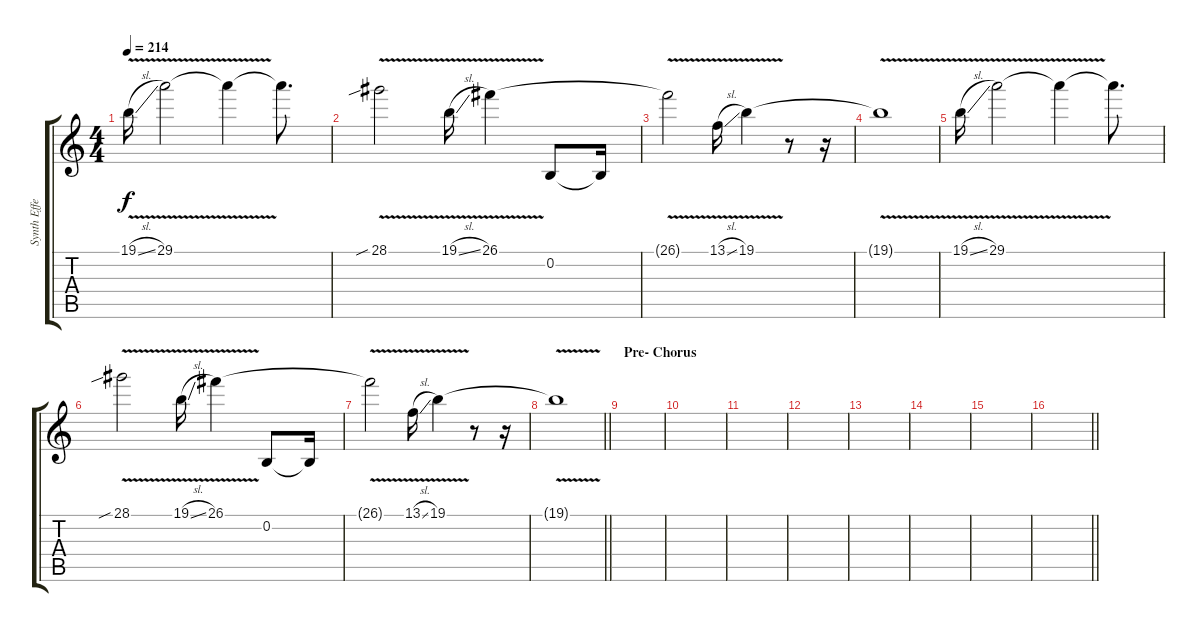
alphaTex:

\track ("Synth Effect" "Synth Effe") {instrument lead8bassandlead}
\staff {score tabs}
\tuning (E4 B3 G3 D3 A2 E2) {hide}
\ts (4 4)
\tempo 214
\clef g2
\ks c
19.1{v sl}.16{dy f} 29.1{v}.2 29.1{t}.4 29.1{t}.8{d} |
28.1{v sib}.2 19.1{v sl}.16 26.1{v}.4 0.2.8 0.2{t}.16 |
26.1{t}.2 13.1{v sl}.16 19.1{v}.4 r.8 r.16 |
19.1{t}.1 |
19.1{v sl}.16 29.1{v}.2 29.1{t}.4 29.1{t}.8{d} |
28.1{v sib}.2 19.1{v sl}.16 26.1{v}.4 0.2.8 0.2{t}.16 |
26.1{t}.2 13.1{v sl}.16 19.1{v}.4 r.8 r.16 |
\barLineRight lightlight
19.1{t}.1 |
\section ("" "Pre- Chorus")
|
|
|
|
|
|
|
\barLineRight lightlight
